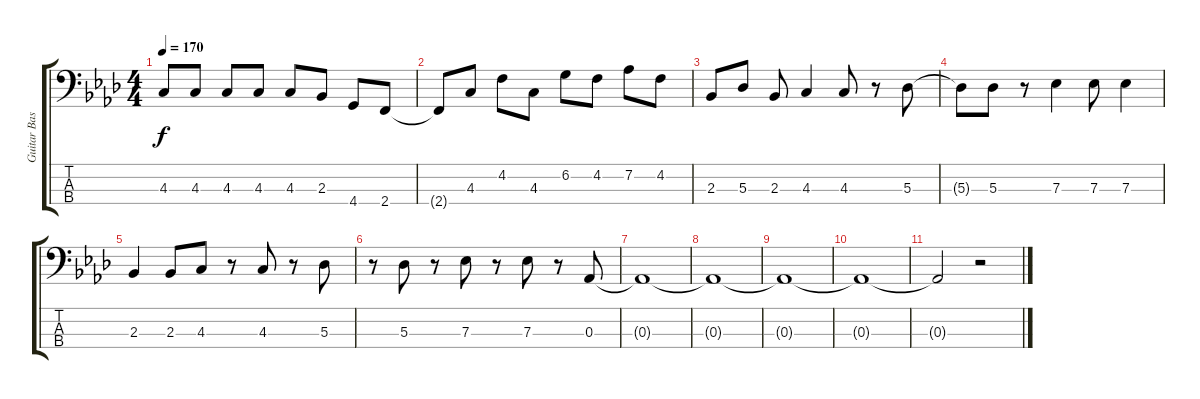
\track ("Guitar Bass" "Guitar Bas") {instrument electricbassfinger}
\staff {score tabs}
\tuning (Gb2 Db2 Ab1 Eb1) {hide}
\ts (4 4)
\tempo 170
\clef f4
\ks ab
4.3.8{dy f} 4.3.8 4.3.8 4.3.8 4.3.8 2.3.8 4.4.8 2.4.8 |
2.4{t}.8 4.3.8 4.2.8 4.3.8 6.2.8 4.2.8 7.2.8 4.2.8 |
2.3.8 5.3.8 2.3.8 4.3.4 4.3.8 r.8 5.3.8 |
5.3{t}.8 5.3.8 r.8 7.3.4 7.3.8 7.3.4 |
2.3.4 2.3.8 4.3.8 r.8 4.3.8 r.8 5.3.8 |
r.8 5.3.8 r.8 7.3.8 r.8 7.3.8 r.8 0.3.8 |
0.3{t}.1 |
0.3{t}.1 |
0.3{t}.1 |
0.3{t}.1 |
0.3{t}.2 r.2
